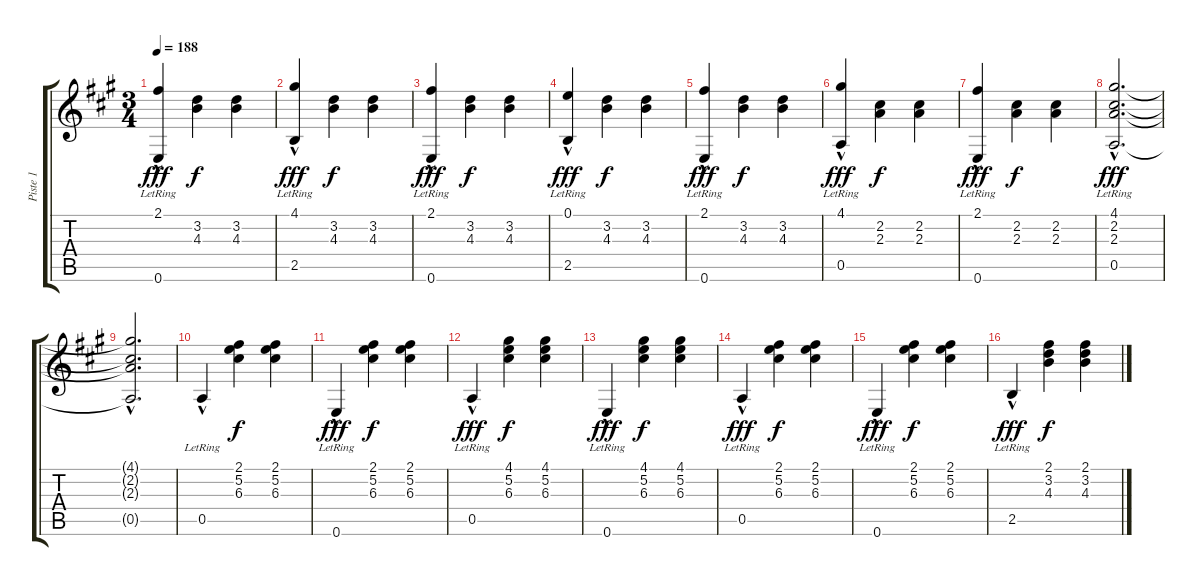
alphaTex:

\track ("Piste 1" "Piste 1") {instrument acousticguitarsteel}
\staff {score tabs}
\tuning (E4 B3 G3 D3 A2 E2) {hide}
\ts (3 4)
\tempo 188
\clef g2
\ks a
(2.1{hac lr} 0.6{hac lr}).4{dy fff} (3.2 4.3).4{dy f} (3.2 4.3).4 |
(4.1{hac lr} 2.5{hac lr}).4{dy fff} (3.2 4.3).4{dy f} (3.2 4.3).4 |
(2.1{hac lr} 0.6{hac lr}).4{dy fff} (3.2 4.3).4{dy f} (3.2 4.3).4 |
(0.1{hac lr} 2.5{hac lr}).4{dy fff} (3.2 4.3).4{dy f} (3.2 4.3).4 |
(2.1{hac lr} 0.6{hac lr}).4{dy fff} (3.2 4.3).4{dy f} (3.2 4.3).4 |
(4.1{hac lr} 0.5{hac lr}).4{dy fff} (2.2 2.3).4{dy f} (2.2 2.3).4 |
(2.1{hac lr} 0.6{hac lr}).4{dy fff} (2.2 2.3).4{dy f} (2.2 2.3).4 |
(4.1{hac lr} 2.2{hac} 2.3{hac} 0.5{hac lr}).2{d dy fff} |
(4.1{hac t} 2.2{hac t} 2.3{hac t} 0.5{hac t}).2{d} |
0.5{hac lr}.4 (2.1 5.2 6.3).4{dy f} (2.1 5.2 6.3).4 |
0.6{hac lr}.4{dy fff} (2.1 5.2 6.3).4{dy f} (2.1 5.2 6.3).4 |
0.5{hac lr}.4{dy fff} (4.1 5.2 6.3).4{dy f} (4.1 5.2 6.3).4 |
0.6{hac lr}.4{dy fff} (4.1 5.2 6.3).4{dy f} (4.1 5.2 6.3).4 |
0.5{hac lr}.4{dy fff} (2.1 5.2 6.3).4{dy f} (2.1 5.2 6.3).4 |
0.6{hac lr}.4{dy fff} (2.1 5.2 6.3).4{dy f} (2.1 5.2 6.3).4 |
2.5{hac lr}.4{dy fff} (2.1 3.2 4.3).4{dy f} (2.1 3.2 4.3).4
